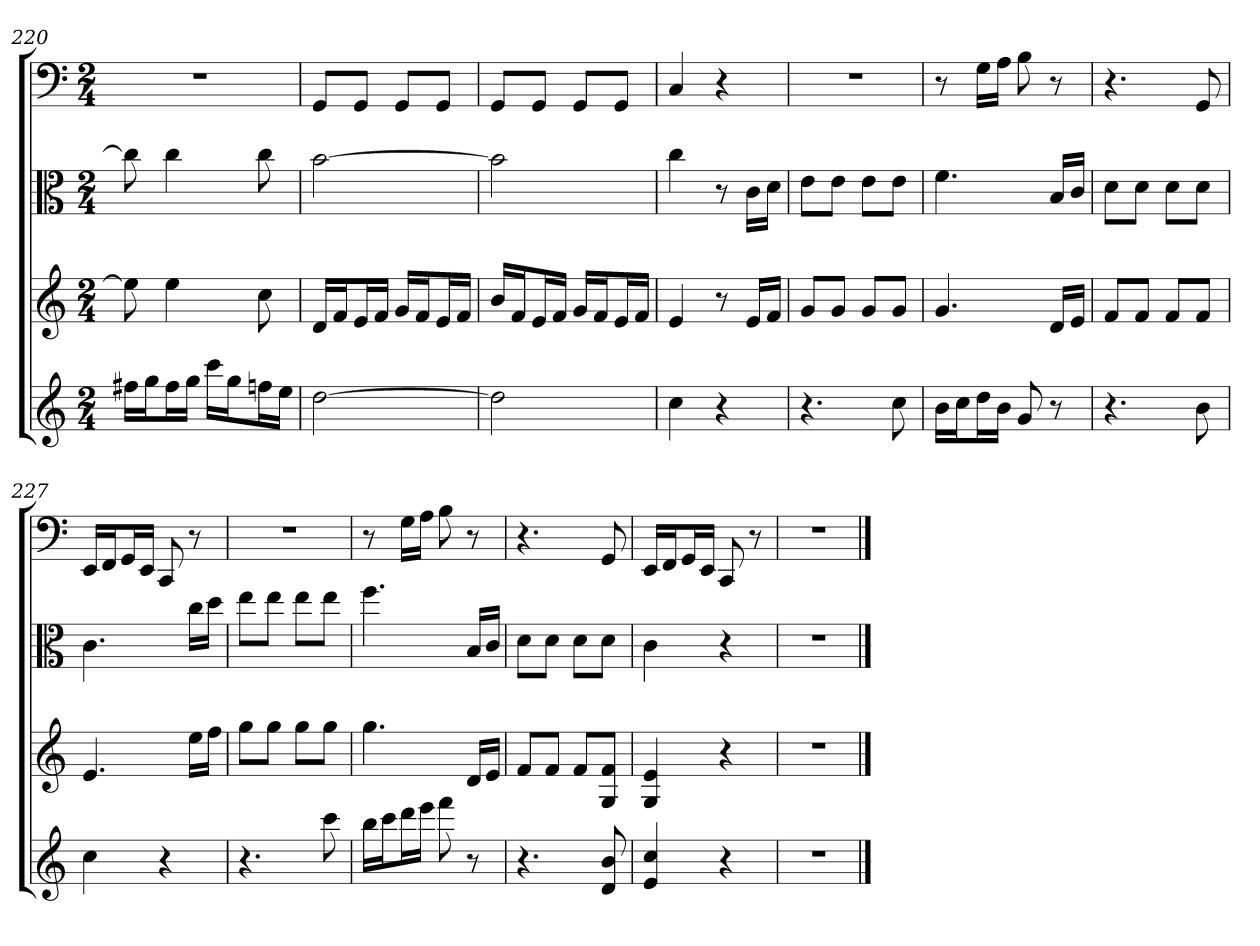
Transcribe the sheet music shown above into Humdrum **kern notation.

**kern	**kern	**kern	**kern
*part4	*part3	*part2	*part1
*staff4	*staff3	*staff2	*staff1
*	*	*clefC3	*clefF4
*k[]	*k[]	*k[]	*k[]
*C:	*C:	*C:	*C:
*M2/4	*M2/4	*M2/4	*M2/4
=220	=220	=220	=220
16ff#XLL	8ee]	8cc]	2r
16ggJ	.	.	.
16ff#L	4ee	4cc	.
16ggJJ	.	.	.
16cccLL	.	.	.
16ggJ	.	.	.
16ffnL	8cc	8cc	.
16eeJJ	.	.	.
=221	=221	=221	=221
[2dd	16dLL	[2b	8GG/L
.	16fJ	.	.
.	16eL	.	8GG/J
.	16fJJ	.	.
.	16gLL	.	8GG/L
.	16fJ	.	.
.	16eL	.	8GG/J
.	16fJJ	.	.
=222	=222	=222	=222
2dd]	16bLL	2b]	8GG/L
.	16fJ	.	.
.	16eL	.	8GG/J
.	16fJJ	.	.
.	16gLL	.	8GG/L
.	16fJ	.	.
.	16eL	.	8GG/J
.	16fJJ	.	.
=223	=223	=223	=223
4cc	4e	4cc	4C
4r	8r	8r	4r
.	16eLL	16c\LL	.
.	16fJJ	16d\JJ	.
=224	=224	=224	=224
4.r	8gL	8e\L	2r
.	8gJ	8e\J	.
.	8gL	8e\L	.
8cc	8gJ	8e\J	.
=225	=225	=225	=225
16bLL	4.g	4.f	8r
16ccJ	.	.	.
16ddL	.	.	16G\LL
16bJJ	.	.	16A\JJ
8g	.	.	8B
8r	16dLL	16B/LL	8r
.	16eJJ	16c/JJ	.
=226	=226	=226	=226
4.r	8fL	8d\L	4.r
.	8fJ	8d\J	.
.	8fL	8d\L	.
8b	8fJ	8d\J	8GG
=227	=227	=227	=227
4cc	4.e	4.c	16EE/LL
.	.	.	16FF/J
.	.	.	16GG/L
.	.	.	16EE/JJ
4r	.	.	8CC
.	16eeLL	16cc\LL	8r
.	16ffJJ	16dd\JJ	.
=228	=228	=228	=228
4.r	8ggL	8ee\L	2r
.	8ggJ	8ee\J	.
.	8ggL	8ee\L	.
8ccc	8ggJ	8ee\J	.
=229	=229	=229	=229
16bbLL	4.gg	4.ff	8r
16cccJ	.	.	.
16dddL	.	.	16G\LL
16eeeJJ	.	.	16A\JJ
8fff	.	.	8B
8r	16dLL	16B/LL	8r
.	16eJJ	16c/JJ	.
=230	=230	=230	=230
4.r	8fL	8d\L	4.r
.	8fJ	8d\J	.
.	8fL	8d\L	.
8d 8b	8G 8fJ	8d\J	8GG
=231	=231	=231	=231
4e 4cc	4G 4e	4c	16EE/LL
.	.	.	16FF/J
.	.	.	16GG/L
.	.	.	16EE/JJ
4r	4r	4r	8CC
.	.	.	8r
=232	=232	=232	=232
2r	2r	2r	2r
==	==	==	==
*-	*-	*-	*-
